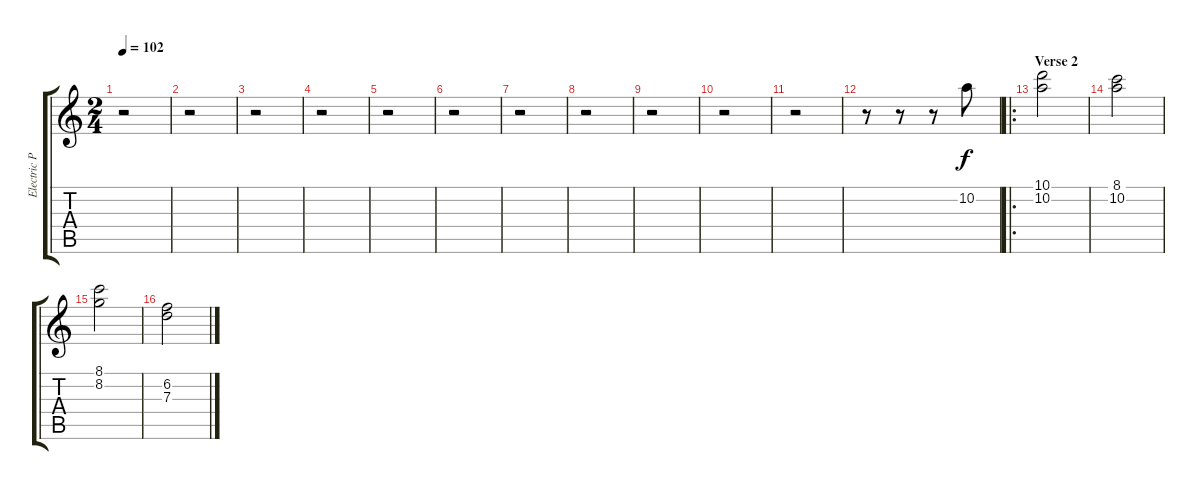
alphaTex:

\track ("Electric Piano" "Electric P") {instrument vibraphone}
\staff {score tabs}
\tuning (E5 B4 G4 D4 A3 E3) {hide}
\ts (2 4)
\tempo 102
\clef g2
\ks c
r.2{dy f} |
r.2 |
r.2 |
r.2 |
r.2 |
r.2 |
r.2 |
r.2 |
r.2 |
r.2 |
r.2 |
r.8 r.8 r.8 10.2.8 |
\ro
\section ("" "Verse 2")
(10.1 10.2).2 |
(8.1 10.2).2 |
(8.1 8.2).2 |
(6.2 7.3).2
